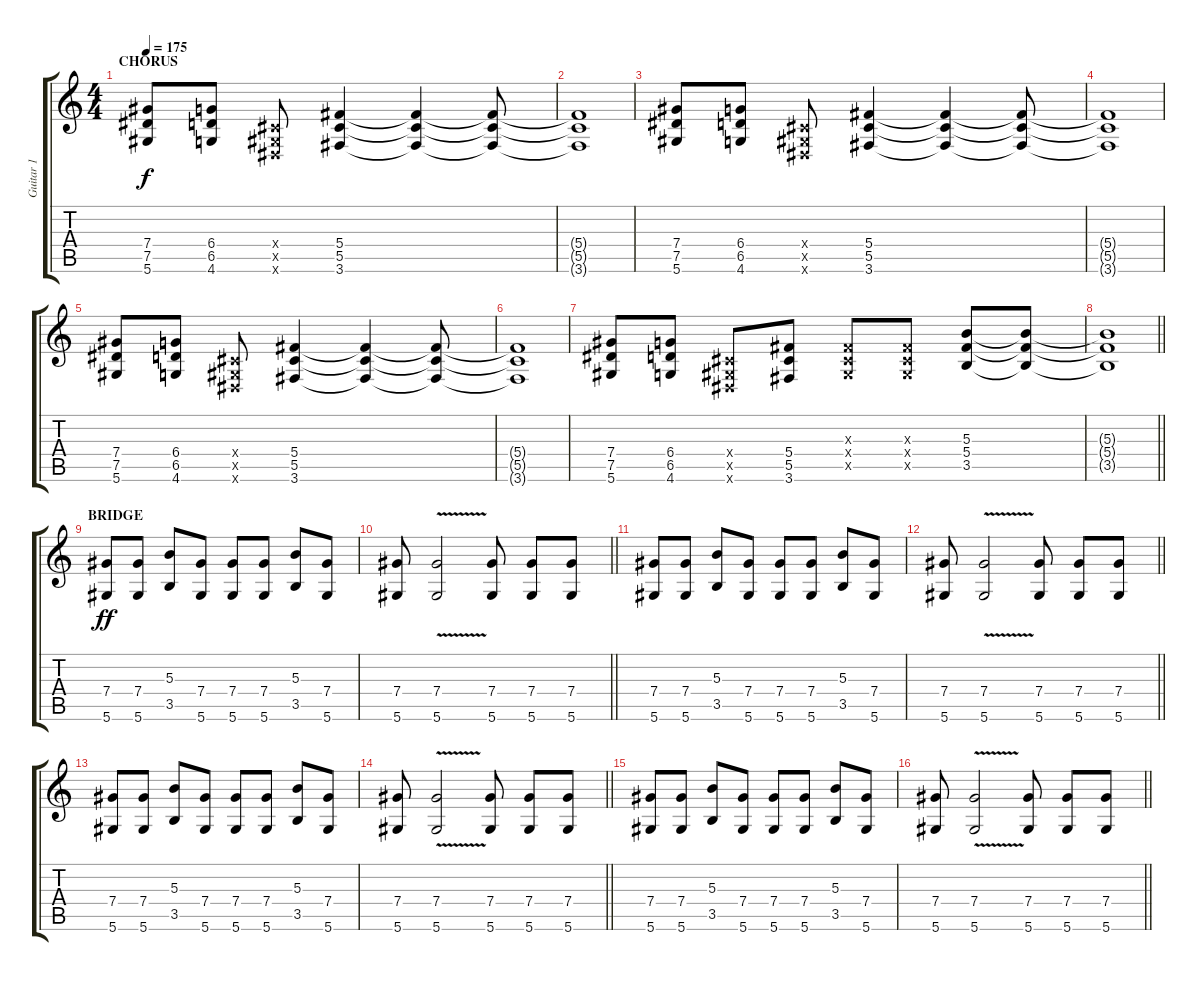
\track ("Guitar 1" "Guitar 1") {instrument distortionguitar}
\staff {score tabs}
\tuning (Eb4 Bb3 Gb3 Db3 Ab2 Eb2) {hide}
\ts (4 4)
\section ("" "CHORUS")
\tempo 175
\clef g2
\ks c
(7.4 7.5 5.6).8{dy f instrument distortionguitar} (6.4 6.5 4.6).8 (0.4{x} 0.5{x} 0.6{x}).8 (5.4 5.5 3.6).4 (5.4{t} 5.5{t} 3.6{t}).4 (5.4{t} 5.5{t} 3.6{t}).8 |
(5.4{t} 5.5{t} 3.6{t}).1 |
(7.4 7.5 5.6).8 (6.4 6.5 4.6).8 (0.4{x} 0.5{x} 0.6{x}).8 (5.4 5.5 3.6).4 (5.4{t} 5.5{t} 3.6{t}).4 (5.4{t} 5.5{t} 3.6{t}).8 |
(5.4{t} 5.5{t} 3.6{t}).1 |
(7.4 7.5 5.6).8 (6.4 6.5 4.6).8 (0.4{x} 0.5{x} 0.6{x}).8 (5.4 5.5 3.6).4 (5.4{t} 5.5{t} 3.6{t}).4 (5.4{t} 5.5{t} 3.6{t}).8 |
(5.4{t} 5.5{t} 3.6{t}).1 |
(7.4 7.5 5.6).8 (6.4 6.5 4.6).8 (0.4{x} 0.5{x} 0.6{x}).8 (5.4 5.5 3.6).8 (0.3{x} 0.4{x} 0.5{x}).8 (0.3{x} 0.4{x} 0.5{x}).8 (5.3 5.4 3.5).8 (5.3{t} 5.4{t} 3.5{t}).8 |
\barLineRight lightlight
(5.3{t} 5.4{t} 3.5{t}).1 |
\section ("" "BRIDGE")
(7.4 5.6).8{dy ff} (7.4 5.6).8 (5.3 3.5).8 (7.4 5.6).8 (7.4 5.6).8 (7.4 5.6).8 (5.3 3.5).8 (7.4 5.6).8 |
\barLineRight lightlight
(7.4 5.6).8 (7.4{v} 5.6{v}).2 (7.4 5.6).8 (7.4 5.6).8 (7.4 5.6).8 |
(7.4 5.6).8 (7.4 5.6).8 (5.3 3.5).8 (7.4 5.6).8 (7.4 5.6).8 (7.4 5.6).8 (5.3 3.5).8 (7.4 5.6).8 |
\barLineRight lightlight
(7.4 5.6).8 (7.4{v} 5.6{v}).2 (7.4 5.6).8 (7.4 5.6).8 (7.4 5.6).8 |
(7.4 5.6).8 (7.4 5.6).8 (5.3 3.5).8 (7.4 5.6).8 (7.4 5.6).8 (7.4 5.6).8 (5.3 3.5).8 (7.4 5.6).8 |
\barLineRight lightlight
(7.4 5.6).8 (7.4{v} 5.6{v}).2 (7.4 5.6).8 (7.4 5.6).8 (7.4 5.6).8 |
(7.4 5.6).8 (7.4 5.6).8 (5.3 3.5).8 (7.4 5.6).8 (7.4 5.6).8 (7.4 5.6).8 (5.3 3.5).8 (7.4 5.6).8 |
\barLineRight lightlight
(7.4 5.6).8 (7.4{v} 5.6{v}).2 (7.4 5.6).8 (7.4 5.6).8 (7.4 5.6).8
